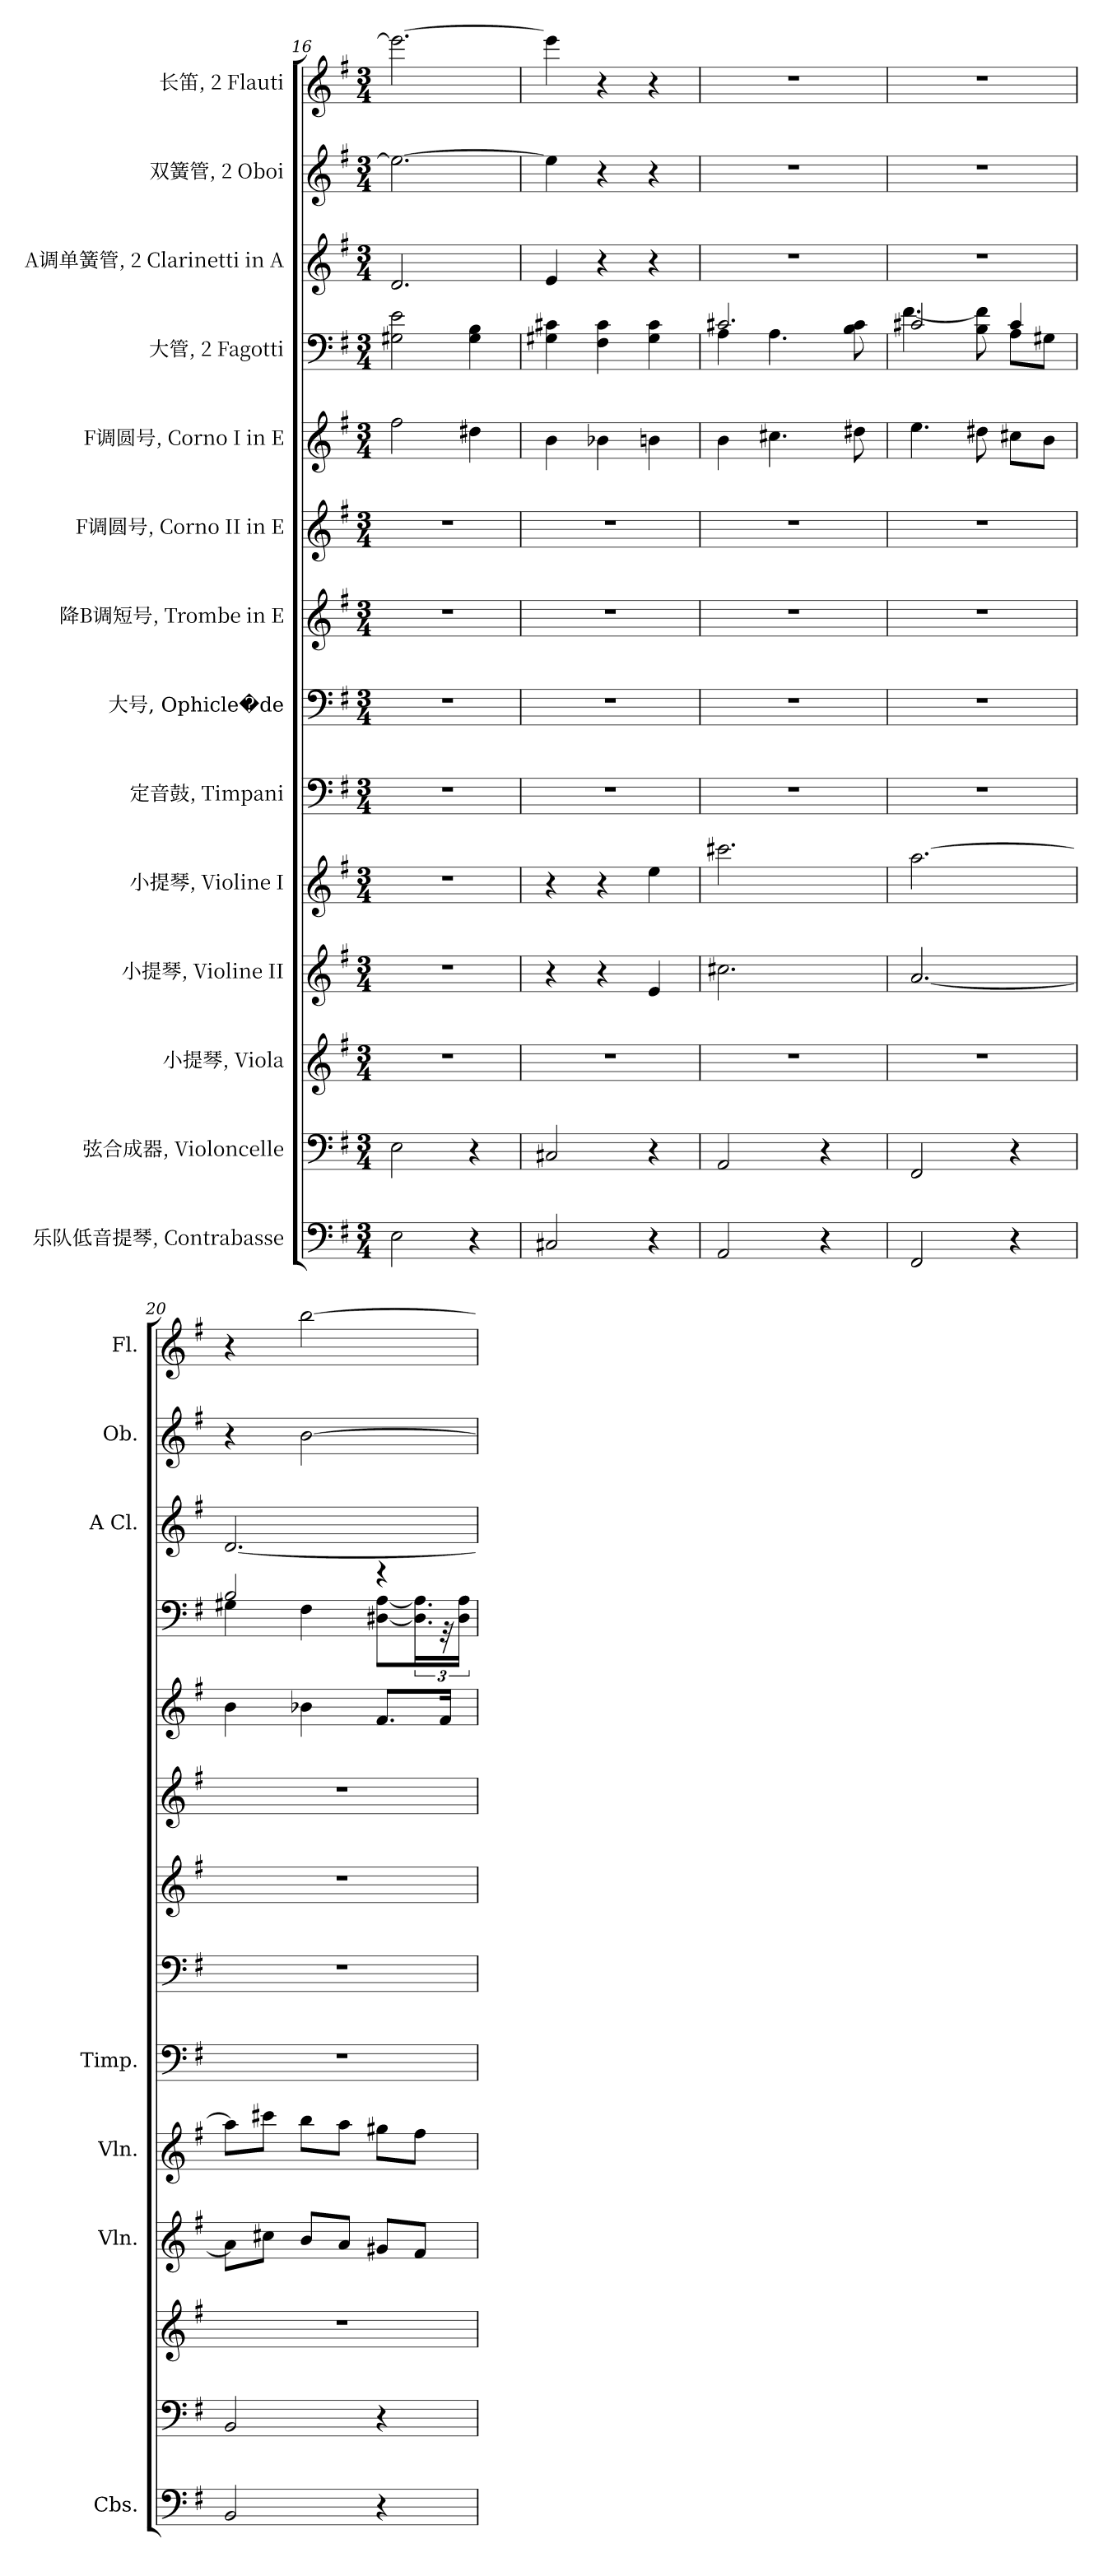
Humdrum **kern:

**kern	**kern	**kern	**kern	**kern	**kern	**kern	**kern	**kern	**kern	**kern	**kern	**kern	**kern
*part14	*part13	*part12	*part11	*part10	*part9	*part8	*part7	*part6	*part5	*part4	*part3	*part2	*part1
*staff14	*staff13	*staff12	*staff11	*staff10	*staff9	*staff8	*staff7	*staff6	*staff5	*staff4	*staff3	*staff2	*staff1
*I"乐队低音提琴, Contrabasse	*I"弦合成器, Violoncelle	*I"小提琴, Viola	*I"小提琴, Violine II	*I"小提琴, Violine I	*I"定音鼓, Timpani	*I"大号, Ophicle�de	*I"降B调短号, Trombe in E	*I"F调圆号, Corno II in E	*I"F调圆号, Corno I in E	*I"大管, 2 Fagotti	*I"A调单簧管, 2 Clarinetti in A	*I"双簧管, 2 Oboi	*I"长笛, 2 Flauti
*I'Cbs.	*	*	*I'Vln.	*I'Vln.	*I'Timp.	*	*	*	*	*	*I'A Cl.	*I'Ob.	*I'Fl.
*clefF4	*clefF4	*clefG2	*clefG2	*clefG2	*clefF4	*clefF4	*clefG2	*clefG2	*clefG2	*clefF4	*clefG2	*clefG2	*clefG2
*ITrd7c12	*	*	*	*	*	*	*ITrd1c2	*ITrd4c7	*ITrd4c7	*	*ITrd2c3	*	*
*k[f#]	*k[f#]	*k[f#]	*k[f#]	*k[f#]	*k[f#]	*k[f#]	*k[b-]	*k[]	*k[]	*k[f#]	*k[f#c#g#d#]	*k[f#]	*k[f#]
*M3/4	*M3/4	*M3/4	*M3/4	*M3/4	*M3/4	*M3/4	*M3/4	*M3/4	*M3/4	*M3/4	*M3/4	*M3/4	*M3/4
*MM59	*MM59	*MM59	*MM59	*MM59	*MM59	*MM59	*MM59	*MM59	*MM59	*MM59	*MM59	*MM59	*MM59
=16	=16	=16	=16	=16	=16	=16	=16	=16	=16	=16	=16	=16	=16
2EE\	2E\	2.r	2.r	2.r	2.r	2.r	2.r	2.r	2b\	2G#X\ 2e\	2.B/	2.ee\_	2.eee\_
4r	4r	.	.	.	.	.	.	.	4g#X\	4G#\ 4B\	.	.	.
=17	=17	=17	=17	=17	=17	=17	=17	=17	=17	=17	=17	=17	=17
*	*	*	*	*	*	*	*	*	*	*	*	*	*MM59
2CC#X/	2C#X/	2.r	4r	4r	2.r	2.r	2.r	2.r	4e\	4G#X\ 4c#X\	4c#/	4ee\]	4eee\]
*	*	*	*	*	*	*	*	*	*	*	*	*	*MM64
.	.	.	4r	4r	.	.	.	.	4e-X\	4F#\ 4c#\	4r	4r	4r
4r	4r	.	4e/	4ee\	.	.	.	.	4en\	4G#\ 4c#\	4r	4r	4r
!!LO:PB:g=z
=18	=18	=18	=18	=18	=18	=18	=18	=18	=18	=18	=18	=18	=18
*	*	*	*	*	*	*	*	*	*	*	*	*	*MM59
*	*	*	*	*	*	*	*	*	*	*^	*	*	*
2AAA/	2AA/	2.r	2.cc#X\	2.ccc#X\	2.r	2.r	2.r	2.r	4e\	2.c#X/	4A\	2.r	2.r	2.r
.	.	.	.	.	.	.	.	.	4.f#X\	.	4.A\	.	.	.
4r	4r	.	.	.	.	.	.	.	.	.	.	.	.	.
.	.	.	.	.	.	.	.	.	8g#X\	.	8B\ 8c#\	.	.	.
=19	=19	=19	=19	=19	=19	=19	=19	=19	=19	=19	=19	=19	=19	=19
*	*	*	*	*	*	*	*	*	*	*	*	*	*	*MM59
2FFF#/	2FF#/	2.r	[2.a/	[2.aa\	2.r	2.r	2.r	2.r	4.a\	2c#X/	[4.f#\	2.r	2.r	2.r
.	.	.	.	.	.	.	.	.	8g#X\	.	8B\ 8f#\]	.	.	.
4r	4r	.	.	.	.	.	.	.	8f#X\L	4c#/	8A\L	.	.	.
.	.	.	.	.	.	.	.	.	8e\J	.	8G#X\J	.	.	.
=20	=20	=20	=20	=20	=20	=20	=20	=20	=20	=20	=20	=20	=20	=20
*	*	*	*	*	*	*	*	*	*	*	*	*	*	*MM59
2BBB/	2BB/	2.r	8a\L]	8aa\L]	2.r	2.r	2.r	2.r	4e\	2B/	4G#X\	[2.B/	4r	4r
.	.	.	8cc#X\J	8ccc#X\J	.	.	.	.	.	.	.	.	.	.
*	*	*	*	*	*	*	*	*	*	*	*	*	*	*MM64
.	.	.	8b/L	8bb\L	.	.	.	.	4e-X\	.	4F#\	.	[2b\	[2bb\
.	.	.	8a/J	8aa\J	.	.	.	.	.	.	.	.	.	.
4r	4r	.	8g#X/L	8gg#X\L	.	.	.	.	8.B/L	4r	[8D#X\ [8A\L	.	.	.
.	.	.	8f#/J	8ff#\J	.	.	.	.	.	.	24.D#\] 24.A\]Jk	.	.	.
.	.	.	.	.	.	.	.	.	16B/Jk	.	48r	.	.	.
.	.	.	.	.	.	.	.	.	.	.	24D#\ 24A\	.	.	.
*	*	*	*	*	*	*	*	*	*	*v	*v	*	*	*
=	=	=	=	=	=	=	=	=	=	=	=	=	=
*-	*-	*-	*-	*-	*-	*-	*-	*-	*-	*-	*-	*-	*-
